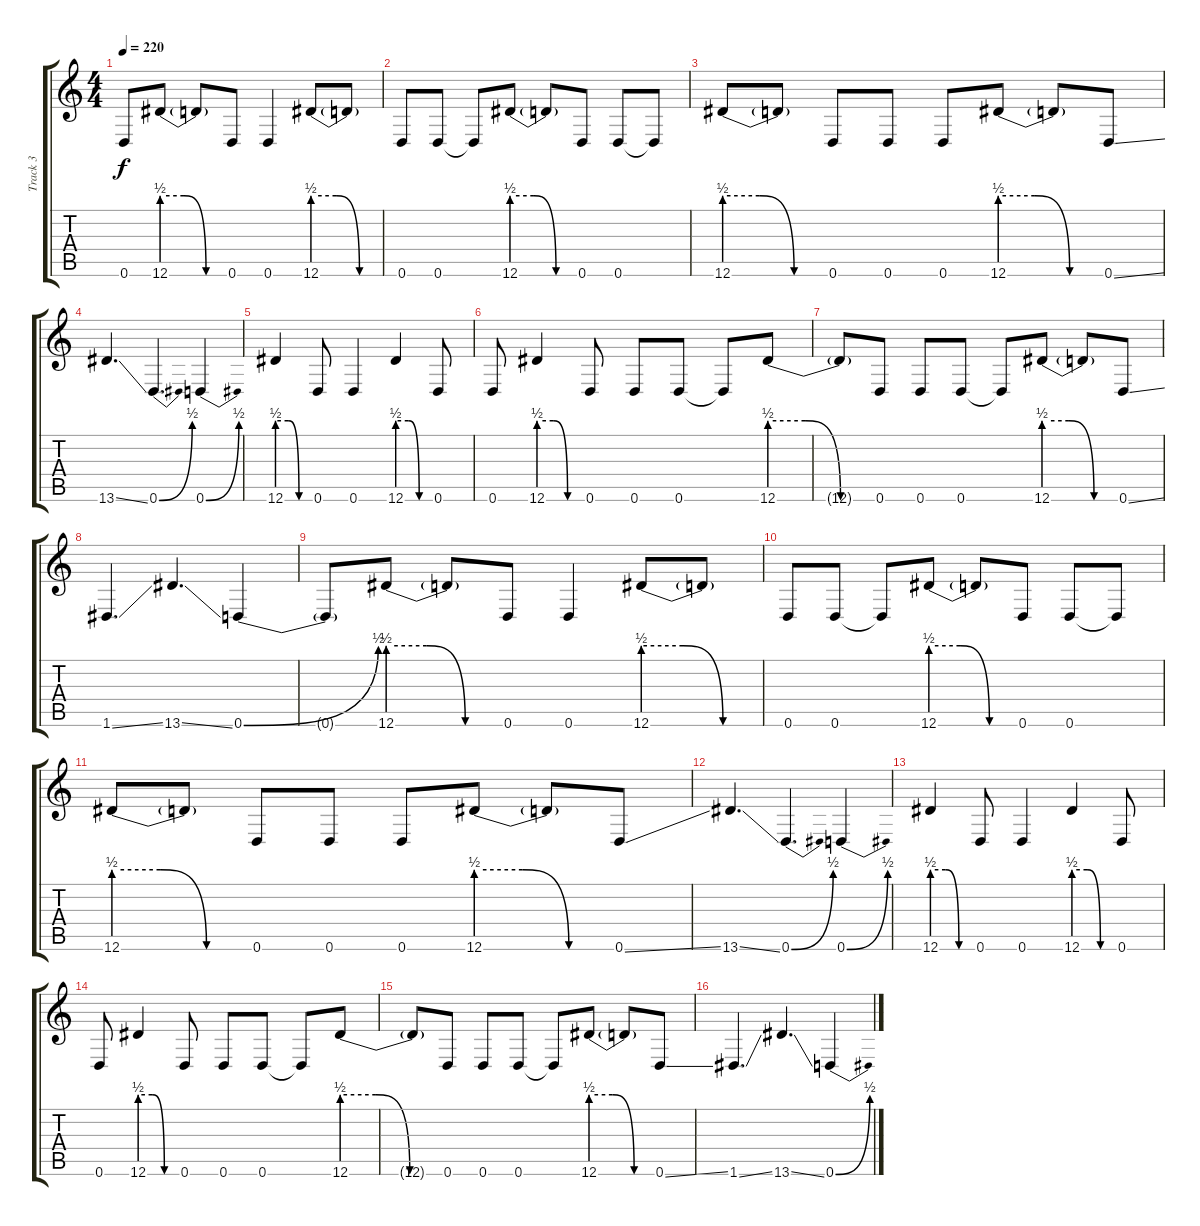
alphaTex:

\track ("Track 3" "Track 3") {instrument distortionguitar}
\staff {score tabs}
\tuning (D4 A3 F3 C3 G2 D2) {hide}
\ts (4 4)
\tempo 220
\clef g2
\ks c
0.6{t}.8{dy f} 12.6{be (custom 0 2 20 2 40 0 60 0)}.8 12.6{t}.8 0.6.8 0.6.4 12.6{be (custom 0 2 20 2 40 0 60 0)}.8 12.6{t}.8 |
0.6.8 0.6.8 0.6{t}.8 12.6{be (custom 0 2 20 2 40 0 60 0)}.8 12.6{t}.8 0.6.8 0.6.8 0.6{t}.8 |
12.6{be (custom 0 2 20 2 40 0 60 0)}.8 12.6{t}.8 0.6.8 0.6.8 0.6.8 12.6{be (custom 0 2 20 2 40 0 60 0)}.8 12.6{t}.8 0.6{ss}.8 |
13.6{ss}.4{d} 0.6{be (bend 0 0 60 2)}.4{d} 0.6{be (bend 0 0 60 2)}.4 |
12.6{be (custom 0 2 20 2 40 0 60 0)}.4 0.6.8 0.6.4 12.6{be (custom 0 2 20 2 40 0 60 0)}.4 0.6.8 |
0.6.8 12.6{be (custom 0 2 20 2 40 0 60 0)}.4 0.6.8 0.6.8 0.6.8 0.6{t}.8 12.6{be (custom 0 2 20 2 40 0 60 0)}.8 |
12.6{t}.8 0.6.8 0.6.8 0.6.8 0.6{t}.8 12.6{be (custom 0 2 20 2 40 0 60 0)}.8 12.6{t}.8 0.6{ss}.8 |
1.6{ss}.4{d} 13.6{ss}.4{d} 0.6{be (bend 0 0 60 2)}.4 |
0.6{t}.8 12.6{be (custom 0 2 20 2 40 0 60 0)}.8 12.6{t}.8 0.6.8 0.6.4 12.6{be (custom 0 2 20 2 40 0 60 0)}.8 12.6{t}.8 |
0.6.8 0.6.8 0.6{t}.8 12.6{be (custom 0 2 20 2 40 0 60 0)}.8 12.6{t}.8 0.6.8 0.6.8 0.6{t}.8 |
12.6{be (custom 0 2 20 2 40 0 60 0)}.8 12.6{t}.8 0.6.8 0.6.8 0.6.8 12.6{be (custom 0 2 20 2 40 0 60 0)}.8 12.6{t}.8 0.6{ss}.8 |
13.6{ss}.4{d} 0.6{be (bend 0 0 60 2)}.4{d} 0.6{be (bend 0 0 60 2)}.4 |
12.6{be (custom 0 2 20 2 40 0 60 0)}.4 0.6.8 0.6.4 12.6{be (custom 0 2 20 2 40 0 60 0)}.4 0.6.8 |
0.6.8 12.6{be (custom 0 2 20 2 40 0 60 0)}.4 0.6.8 0.6.8 0.6.8 0.6{t}.8 12.6{be (custom 0 2 20 2 40 0 60 0)}.8 |
12.6{t}.8 0.6.8 0.6.8 0.6.8 0.6{t}.8 12.6{be (custom 0 2 20 2 40 0 60 0)}.8 12.6{t}.8 0.6{ss}.8 |
1.6{ss}.4{d} 13.6{ss}.4{d} 0.6{be (bend 0 0 60 2)}.4
